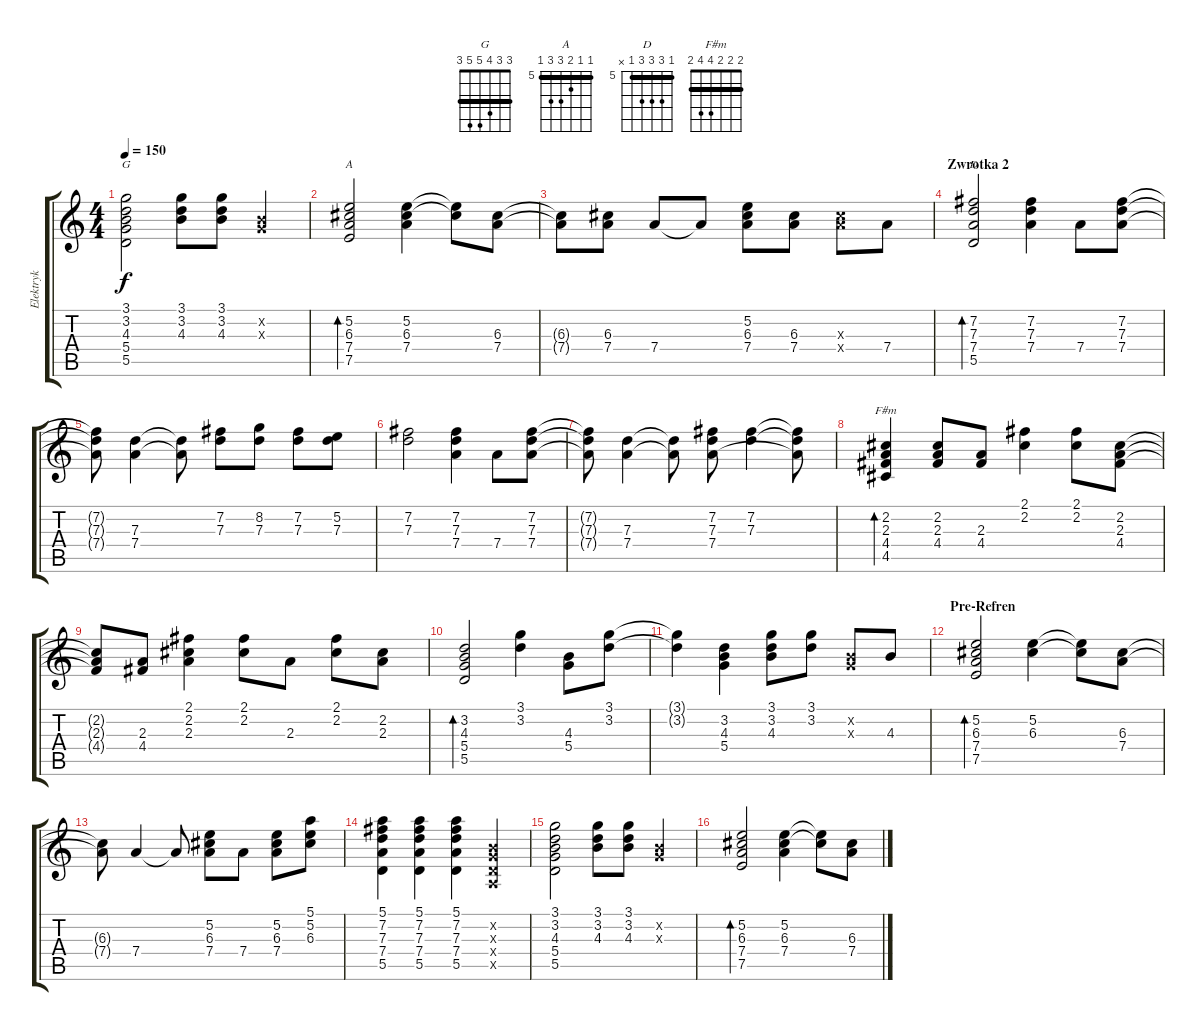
\track ("Elektryk" "Elektryk") {instrument electricguitarclean}
\staff {score tabs}
\tuning (E4 B3 G3 D3 A2 E2) {hide}
\chord ("G" 3 3 4 5 5 3) {barre 3}
\chord ("A" 5 5 6 7 7 5) {firstfret 5 barre 5}
\chord ("D" 5 7 7 7 5 x) {firstfret 5 barre 5}
\chord ("F#m" 2 2 2 4 4 2) {barre 2}
\ts (4 4)
\tempo 150
\clef g2
\ks c
(3.1 3.2 4.3 5.4 5.5).2{ch "G" dy f} (3.1 3.2 4.3).8 (3.1 3.2 4.3).8 (0.2{x} 0.3{x}).4 |
(5.2 6.3 7.4 7.5).2{bd 240 ch "A"} (5.2 6.3 7.4).4 (5.2{t} 6.3{t}).8 (6.3 7.4).8 |
(6.3{t} 7.4{t}).8 (6.3 7.4).8 7.4.8 7.4{t}.8 (5.2 6.3 7.4).8 (6.3 7.4).8 (6.3{x} 7.4{x}).8 7.4.8 |
\section ("" "Zwrotka 2")
(7.2 7.3 7.4 5.5).2{bd 240 ch "D"} (7.2 7.3 7.4).4 7.4.8 (7.2 7.3 7.4).8 |
(7.2{t} 7.3{t} 7.4{t}).8 (7.3 7.4).4 (7.3{t} 7.4{t}).8 (7.2 7.3).8 (8.2 7.3).8 (7.2 7.3).8 (5.2 7.3).8 |
(7.2 7.3).2 (7.2 7.3 7.4).4 7.4.8 (7.2 7.3 7.4).8 |
(7.2{t} 7.3{t} 7.4{t}).8 (7.3 7.4).4 (7.3{t} 7.4{t}).8 (7.2 7.3 7.4).8 (7.2 7.3).4 (7.2{t} 7.3{t} 7.4{t}).8 |
(2.2 2.3 4.4 4.5).4{bd 240 ch "F#m"} (2.2 2.3 4.4).8 (2.3 4.4).8 (2.1 2.2).4 (2.1 2.2).8 (2.2 2.3 4.4).8 |
(2.2{t} 2.3{t} 4.4{t}).8 (2.3 4.4).8 (2.1 2.2 2.3).4 (2.1 2.2).8 2.3.8 (2.1 2.2).8 (2.2 2.3).8 |
(3.2 4.3 5.4 5.5).2{bd 240} (3.1 3.2).4 (4.3 5.4).8 (3.1 3.2).8 |
(3.1{t} 3.2{t}).4 (3.2 4.3 5.4).4 (3.1 3.2 4.3).8 (3.1 3.2).8 (0.2{x} 0.3{x}).8 4.3.8 |
\section ("" "Pre-Refren")
(5.2 6.3 7.4 7.5).2{bd 240} (5.2 6.3).4 (5.2{t} 6.3{t}).8 (6.3 7.4).8 |
(6.3{t} 7.4{t}).8 7.4.4 7.4{t}.8 (5.2 6.3 7.4).8 7.4.8 (5.2 6.3 7.4).8 (5.1 5.2 6.3).8 |
(5.1 7.2 7.3 7.4 5.5).4 (5.1 7.2 7.3 7.4 5.5).4 (5.1 7.2 7.3 7.4 5.5).4 (0.2{x} 0.3{x} 0.4{x} 0.5{x}).4 |
(3.1 3.2 4.3 5.4 5.5).2 (3.1 3.2 4.3).8 (3.1 3.2 4.3).8 (0.2{x} 0.3{x}).4 |
(5.2 6.3 7.4 7.5).2{bd 240} (5.2 6.3 7.4).4 (5.2{t} 6.3{t}).8 (6.3 7.4).8
